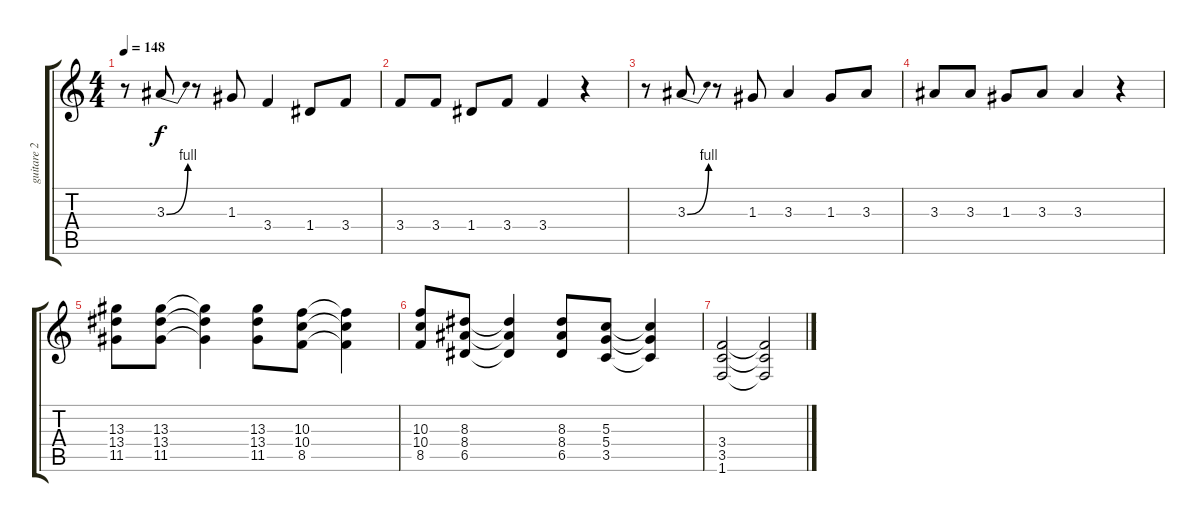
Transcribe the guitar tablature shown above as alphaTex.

\track ("guitare 2" "guitare 2") {instrument distortionguitar}
\staff {score tabs}
\tuning (E4 B3 G3 D3 A2 E2) {hide}
\ts (4 4)
\tempo 148
\clef g2
\ks c
r.8{dy f} 3.3{be (bend 0 0 60 4)}.8 r.8 1.3.8 3.4.4 1.4.8 3.4.8 |
3.4.8 3.4.8 1.4.8 3.4.8 3.4.4 r.4 |
r.8 3.3{be (bend 0 0 60 4)}.8 r.8 1.3.8 3.3.4 1.3.8 3.3.8 |
3.3.8 3.3.8 1.3.8 3.3.8 3.3.4 r.4 |
(13.3 13.4 11.5).8 (13.3 13.4 11.5).8 (13.3{t} 13.4{t} 11.5{t}).4 (13.3 13.4 11.5).8 (10.3 10.4 8.5).8 (10.3{t} 10.4{t} 8.5{t}).4 |
(10.3 10.4 8.5).8 (8.3 8.4 6.5).8 (8.3{t} 8.4{t} 6.5{t}).4 (8.3 8.4 6.5).8 (5.3 5.4 3.5).8 (5.3{t} 5.4{t} 3.5{t}).4 |
(3.4 3.5 1.6).2 (3.4{t} 3.5{t} 1.6{t}).2{volume 0}
